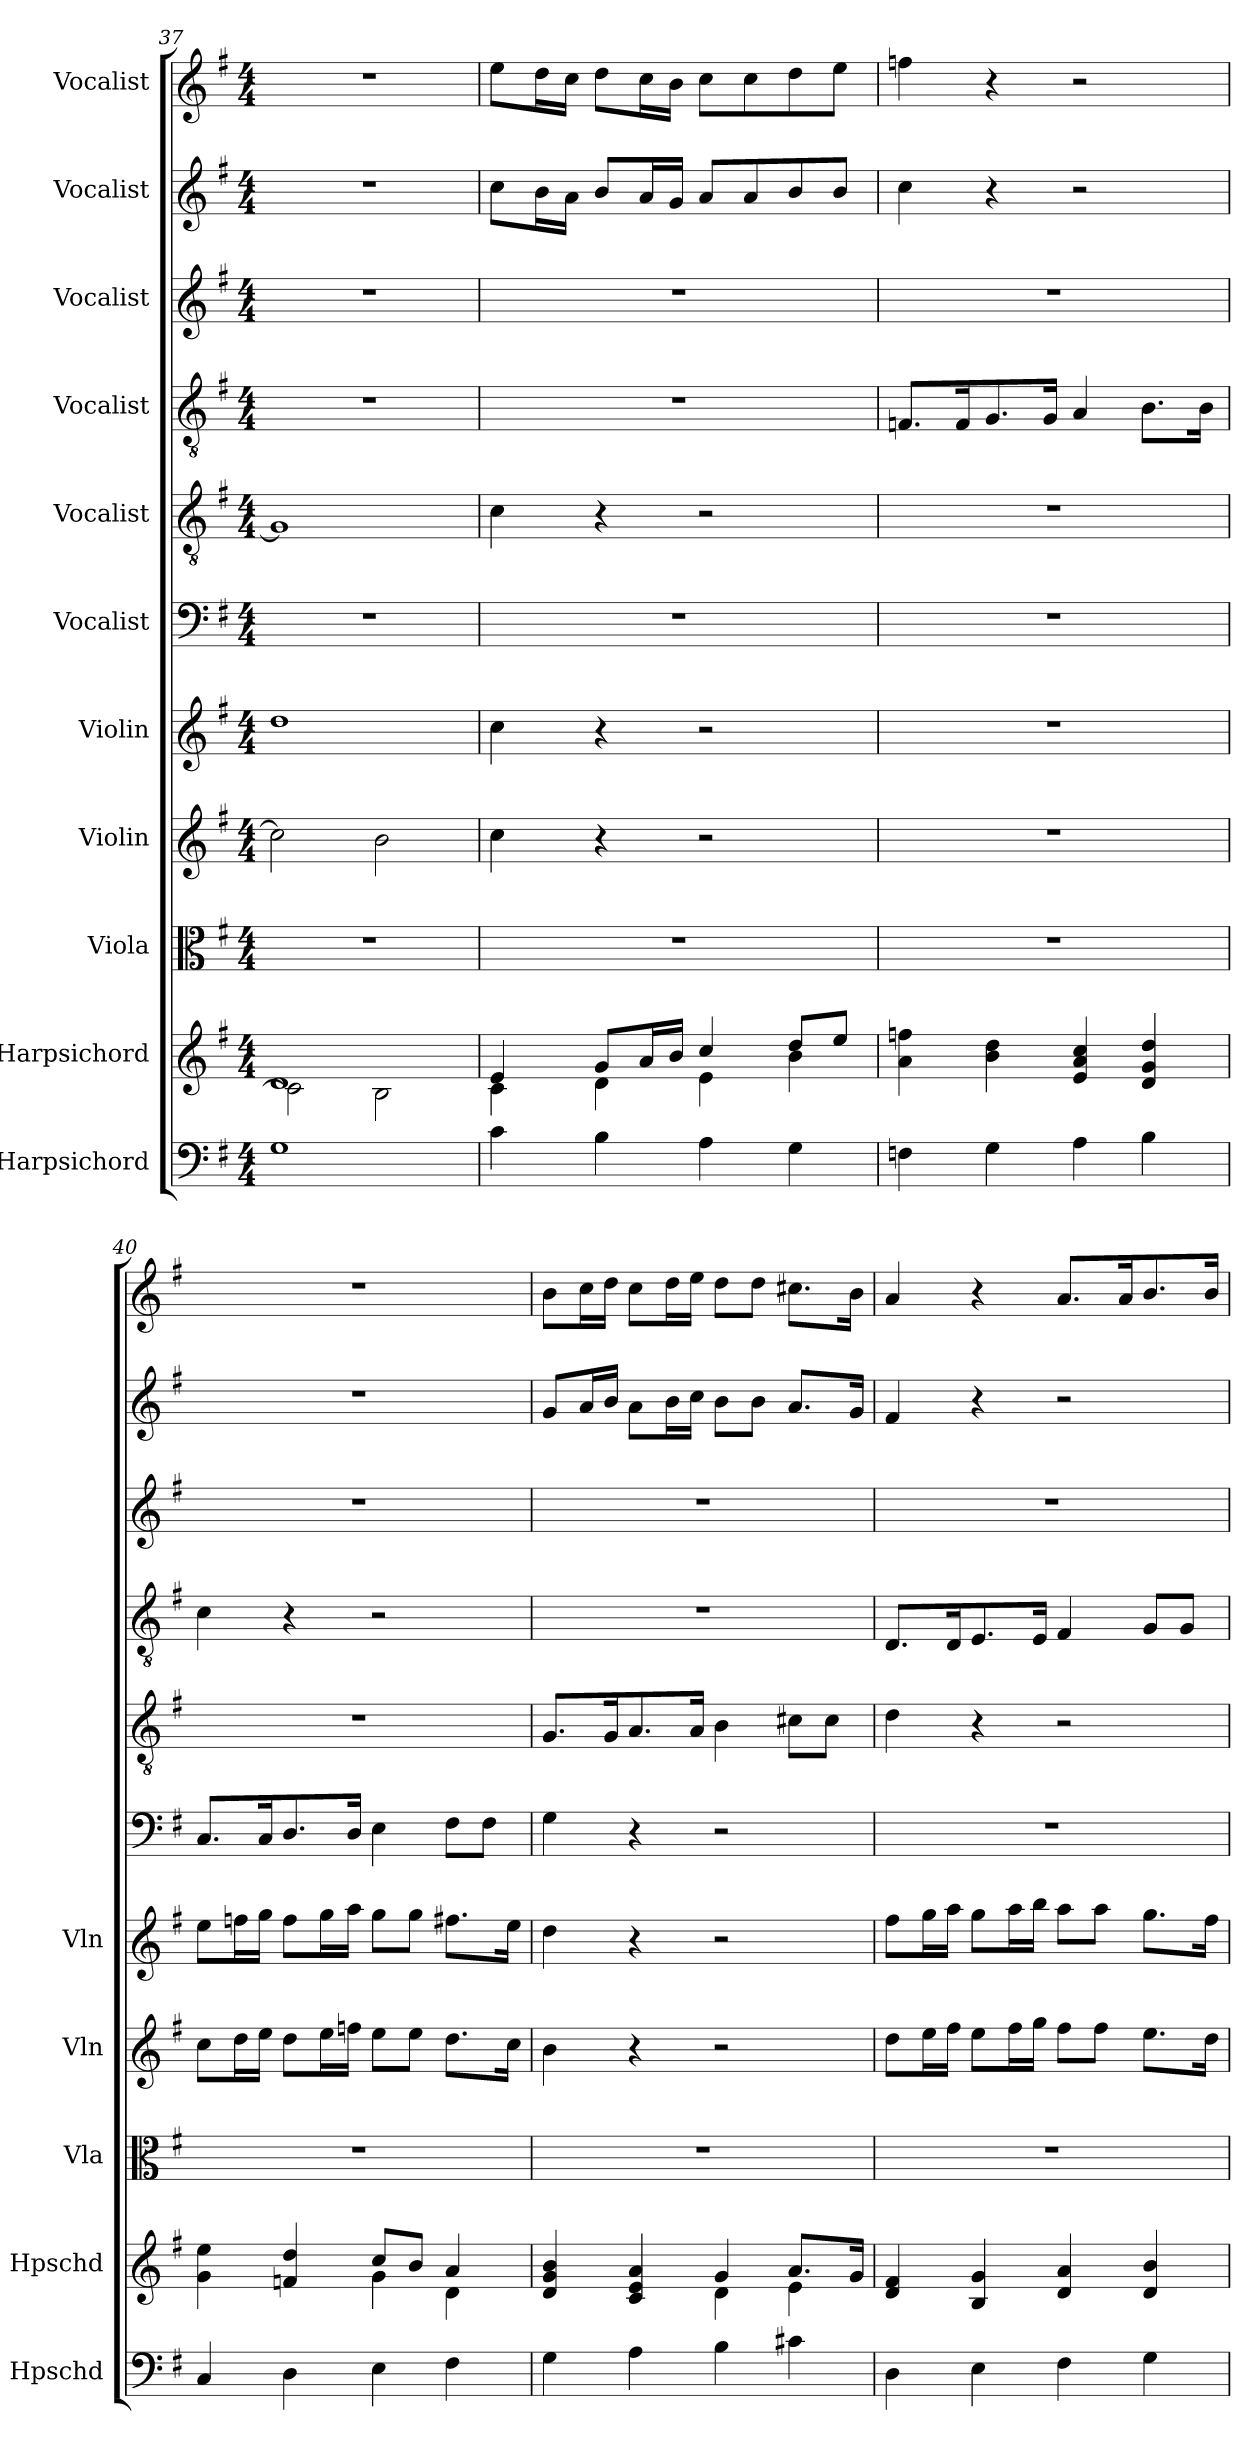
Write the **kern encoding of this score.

**kern	**kern	**kern	**kern	**kern	**kern	**kern	**kern	**kern	**kern	**kern
*part11	*part10	*part9	*part8	*part7	*part6	*part5	*part4	*part3	*part2	*part1
*staff11	*staff10	*staff9	*staff8	*staff7	*staff6	*staff5	*staff4	*staff3	*staff2	*staff1
*I"Harpsichord	*I"Harpsichord	*I"Viola	*I"Violin	*I"Violin	*I"Vocalist	*I"Vocalist	*I"Vocalist	*I"Vocalist	*I"Vocalist	*I"Vocalist
*I'Hpschd	*I'Hpschd	*I'Vla	*I'Vln	*I'Vln	*	*	*	*	*	*
*clefF4	*clefG2	*clefC3	*clefG2	*clefG2	*clefF4	*clefGv2	*clefGv2	*clefG2	*clefG2	*clefG2
*k[f#]	*k[f#]	*k[f#]	*k[f#]	*k[f#]	*k[f#]	*k[f#]	*k[f#]	*k[f#]	*k[f#]	*k[f#]
*M4/4	*M4/4	*M4/4	*M4/4	*M4/4	*M4/4	*M4/4	*M4/4	*M4/4	*M4/4	*M4/4
=37	=37	=37	=37	=37	=37	=37	=37	=37	=37	=37
*	*^	*	*	*	*	*	*	*	*	*
1G	1d	2c\]	1r	2cc\]	1dd	1r	1G]	1r	1r	1r	1r
.	.	2B\	.	2b\	.	.	.	.	.	.	.
=38	=38	=38	=38	=38	=38	=38	=38	=38	=38	=38	=38
4c\	4e/	4c\	1r	4cc\	4cc\	1r	4c\	1r	1r	8cc\L	8ee\L
.	.	.	.	.	.	.	.	.	.	16b\L	16dd\L
.	.	.	.	.	.	.	.	.	.	16a\JJ	16cc\JJ
4B\	8g/L	4d\	.	4r	4r	.	4r	.	.	8b/L	8dd\L
.	16a/L	.	.	.	.	.	.	.	.	16a/L	16cc\L
.	16b/JJ	.	.	.	.	.	.	.	.	16g/JJ	16b\JJ
4A\	4cc/	4e\	.	2r	2r	.	2r	.	.	8a/L	8cc\L
.	.	.	.	.	.	.	.	.	.	8a/	8cc\
4G\	8dd/L	4b\	.	.	.	.	.	.	.	8b/	8dd\
.	8ee/J	.	.	.	.	.	.	.	.	8b/J	8ee\J
*	*v	*v	*	*	*	*	*	*	*	*	*
=39	=39	=39	=39	=39	=39	=39	=39	=39	=39	=39
4Fn\	4a\ 4ffn\	1r	1r	1r	1r	1r	8.Fn/L	1r	4cc\	4ffn\
.	.	.	.	.	.	.	16F/K	.	.	.
4G\	4b\ 4dd\	.	.	.	.	.	8.G/	.	4r	4r
.	.	.	.	.	.	.	16G/Jk	.	.	.
4A\	4e/ 4a/ 4cc/	.	.	.	.	.	4A/	.	2r	2r
4B\	4d/ 4g/ 4dd/	.	.	.	.	.	8.B\L	.	.	.
.	.	.	.	.	.	.	16B\Jk	.	.	.
=40	=40	=40	=40	=40	=40	=40	=40	=40	=40	=40
*	*^	*	*	*	*	*	*	*	*	*
4C/	4g\ 4ee\	2ryy	1r	8cc\L	8ee\L	8.C/L	1r	4c\	1r	1r	1r
.	.	.	.	16dd\L	16ffn\L	.	.	.	.	.	.
.	.	.	.	16ee\JJ	16gg\JJ	16C/K	.	.	.	.	.
4D\	4fn/ 4dd/	.	.	8dd\L	8ff\L	8.D/	.	4r	.	.	.
.	.	.	.	16ee\L	16gg\L	.	.	.	.	.	.
.	.	.	.	16ffn\JJ	16aa\JJ	16D/Jk	.	.	.	.	.
4E\	8cc/L	4g\	.	8ee\L	8gg\L	4E\	.	2r	.	.	.
.	8b/J	.	.	8ee\J	8gg\J	.	.	.	.	.	.
4F#\	4a/	4d\	.	8.dd\L	8.ff#X\L	8F#\L	.	.	.	.	.
.	.	.	.	.	.	8F#\J	.	.	.	.	.
.	.	.	.	16cc\Jk	16ee\Jk	.	.	.	.	.	.
=41	=41	=41	=41	=41	=41	=41	=41	=41	=41	=41	=41
4G\	4d/ 4g/ 4b/	2ryy	1r	4b\	4dd\	4G\	8.G/L	1r	1r	8g/L	8b\L
.	.	.	.	.	.	.	.	.	.	16a/L	16cc\L
.	.	.	.	.	.	.	16G/K	.	.	16b/JJ	16dd\JJ
4A\	4c/ 4e/ 4a/	.	.	4r	4r	4r	8.A/	.	.	8a\L	8cc\L
.	.	.	.	.	.	.	.	.	.	16b\L	16dd\L
.	.	.	.	.	.	.	16A/Jk	.	.	16cc\JJ	16ee\JJ
4B\	4g/	4d\	.	2r	2r	2r	4B\	.	.	8b\L	8dd\L
.	.	.	.	.	.	.	.	.	.	8b\J	8dd\J
4c#X\	8.a/L	4e\	.	.	.	.	8c#X\L	.	.	8.a/L	8.cc#X\L
.	.	.	.	.	.	.	8c#\J	.	.	.	.
.	16g/Jk	.	.	.	.	.	.	.	.	16g/Jk	16b\Jk
*	*v	*v	*	*	*	*	*	*	*	*	*
=42	=42	=42	=42	=42	=42	=42	=42	=42	=42	=42
4D\	4d/ 4f#/	1r	8dd\L	8ff#\L	1r	4d\	8.D/L	1r	4f#/	4a/
.	.	.	16ee\L	16gg\L	.	.	.	.	.	.
.	.	.	16ff#\JJ	16aa\JJ	.	.	16D/K	.	.	.
4E\	4B/ 4g/	.	8ee\L	8gg\L	.	4r	8.E/	.	4r	4r
.	.	.	16ff#\L	16aa\L	.	.	.	.	.	.
.	.	.	16gg\JJ	16bb\JJ	.	.	16E/Jk	.	.	.
4F#\	4d/ 4a/	.	8ff#\L	8aa\L	.	2r	4F#/	.	2r	8.a/L
.	.	.	8ff#\J	8aa\J	.	.	.	.	.	.
.	.	.	.	.	.	.	.	.	.	16a/K
4G\	4d/ 4b/	.	8.ee\L	8.gg\L	.	.	8G/L	.	.	8.b/
.	.	.	.	.	.	.	8G/J	.	.	.
.	.	.	16dd\Jk	16ff#\Jk	.	.	.	.	.	16b/Jk
=	=	=	=	=	=	=	=	=	=	=
*-	*-	*-	*-	*-	*-	*-	*-	*-	*-	*-
